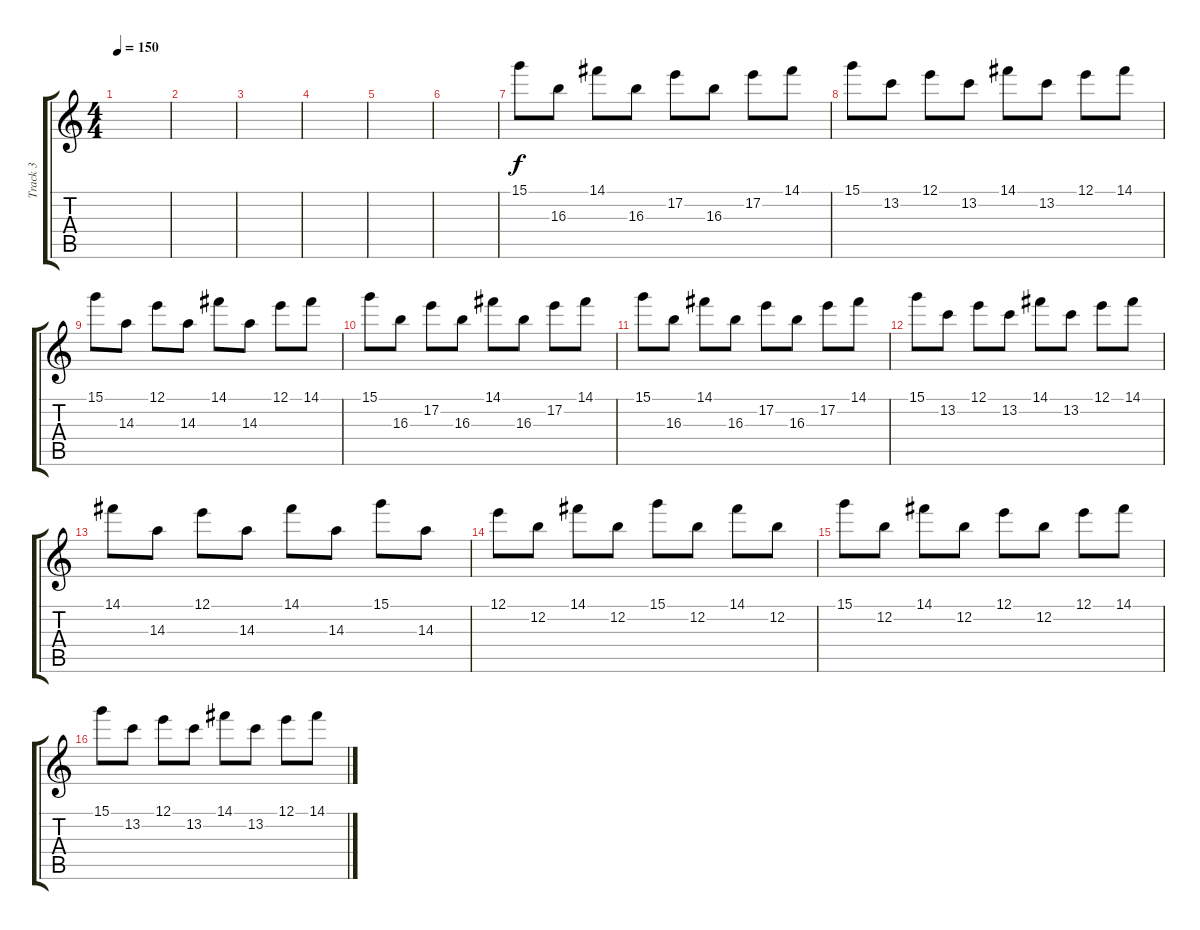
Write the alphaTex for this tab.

\track ("Track 3" "Track 3") {instrument pizzicatostrings}
\staff {score tabs}
\tuning (E5 B4 G4 D4 A3 E3) {hide}
\ts (4 4)
\tempo 150
\clef g2
\ks c
|
|
|
|
|
|
15.1.8{instrument brightacousticpiano} 16.3.8 14.1.8 16.3.8 17.2.8 16.3.8 17.2.8 14.1.8 |
15.1.8 13.2.8 12.1.8 13.2.8 14.1.8 13.2.8 12.1.8 14.1.8 |
15.1.8 14.3.8 12.1.8 14.3.8 14.1.8 14.3.8 12.1.8 14.1.8 |
15.1.8 16.3.8 17.2.8 16.3.8 14.1.8 16.3.8 17.2.8 14.1.8 |
15.1.8 16.3.8 14.1.8 16.3.8 17.2.8 16.3.8 17.2.8 14.1.8 |
15.1.8 13.2.8 12.1.8 13.2.8 14.1.8 13.2.8 12.1.8 14.1.8 |
14.1.8 14.3.8 12.1.8 14.3.8 14.1.8 14.3.8 15.1.8 14.3.8 |
12.1.8 12.2.8 14.1.8 12.2.8 15.1.8 12.2.8 14.1.8 12.2.8 |
15.1.8{instrument brightacousticpiano} 12.2.8 14.1.8 12.2.8 12.1.8 12.2.8 12.1.8 14.1.8 |
15.1.8 13.2.8 12.1.8 13.2.8 14.1.8 13.2.8 12.1.8 14.1.8
